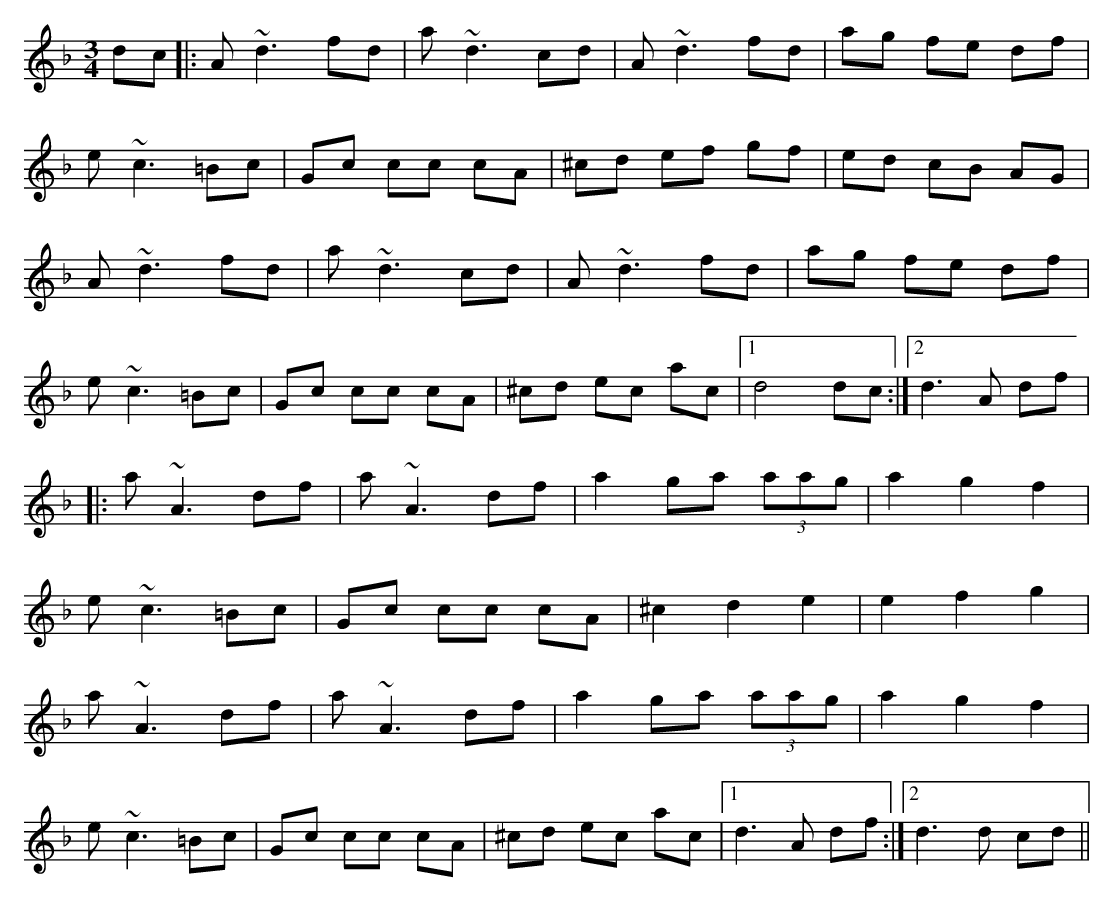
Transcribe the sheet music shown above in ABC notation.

X:1
M:3/4
K:Dmin
dc|:A ~d3 fd|a ~d3 cd|A ~d3 fd|ag fe df|
e ~c3 =Bc|Gc cc cA|^cd ef gf|ed cB AG|
A ~d3 fd|a ~d3 cd|A ~d3 fd|ag fe df|
e ~c3 =Bc|Gc cc cA|^cd ec ac|1 d4 dc:|2 d3 A df|
|:a ~A3 df|a ~A3 df|a2 ga (3aag|a2 g2 f2|
e ~c3 =Bc|Gc cc cA|^c2 d2 e2|e2 f2 g2|
a ~A3 df|a ~A3 df|a2 ga (3aag|a2 g2 f2|
e ~c3 =Bc|Gc cc cA|^cd ec ac|1 d3 A df:|2 d3 d cd||
